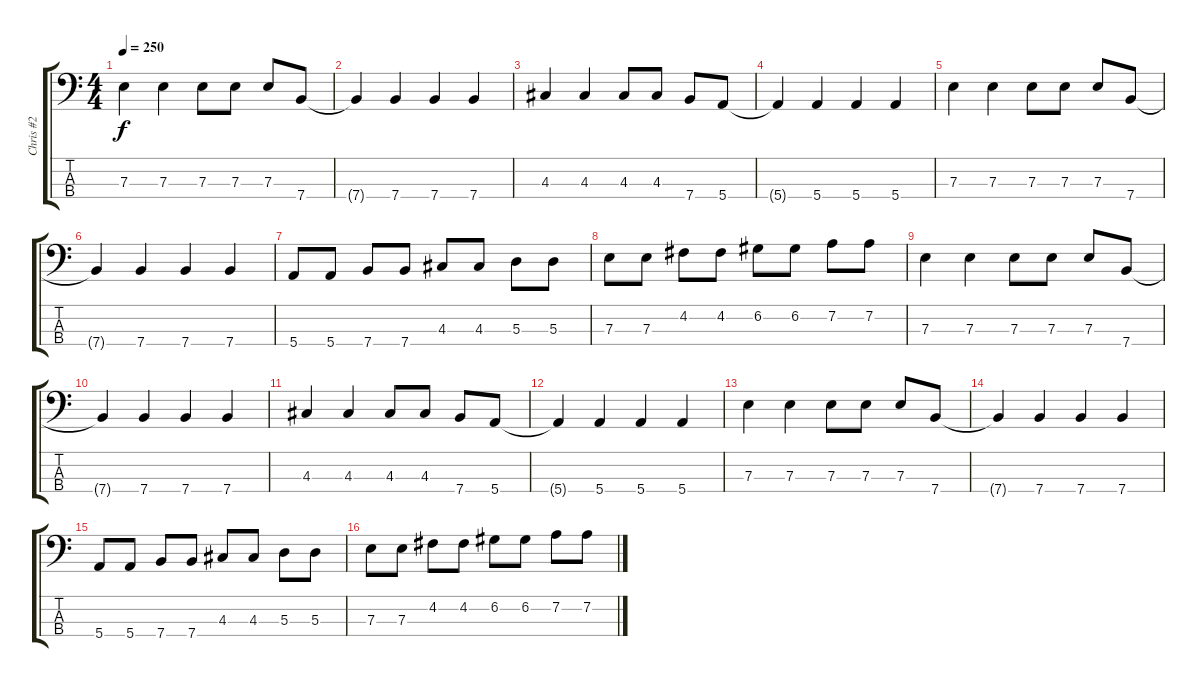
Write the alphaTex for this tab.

\track ("Chris #2" "Chris #2") {instrument electricbasspick}
\staff {score tabs}
\tuning (G2 D2 A1 E1) {hide}
\ts (4 4)
\tempo 250
\clef f4
\ks c
7.3.4{dy f} 7.3.4 7.3.8 7.3.8 7.3.8 7.4.8 |
7.4{t}.4 7.4.4 7.4.4 7.4.4 |
4.3.4 4.3.4 4.3.8 4.3.8 7.4.8 5.4.8 |
5.4{t}.4 5.4.4 5.4.4 5.4.4 |
7.3.4 7.3.4 7.3.8 7.3.8 7.3.8 7.4.8 |
7.4{t}.4 7.4.4 7.4.4 7.4.4 |
5.4.8 5.4.8 7.4.8 7.4.8 4.3.8 4.3.8 5.3.8 5.3.8 |
7.3.8 7.3.8 4.2.8 4.2.8 6.2.8 6.2.8 7.2.8 7.2.8 |
7.3.4 7.3.4 7.3.8 7.3.8 7.3.8 7.4.8 |
7.4{t}.4 7.4.4 7.4.4 7.4.4 |
4.3.4 4.3.4 4.3.8 4.3.8 7.4.8 5.4.8 |
5.4{t}.4 5.4.4 5.4.4 5.4.4 |
7.3.4 7.3.4 7.3.8 7.3.8 7.3.8 7.4.8 |
7.4{t}.4 7.4.4 7.4.4 7.4.4 |
5.4.8 5.4.8 7.4.8 7.4.8 4.3.8 4.3.8 5.3.8 5.3.8 |
7.3.8 7.3.8 4.2.8 4.2.8 6.2.8 6.2.8 7.2.8 7.2.8
